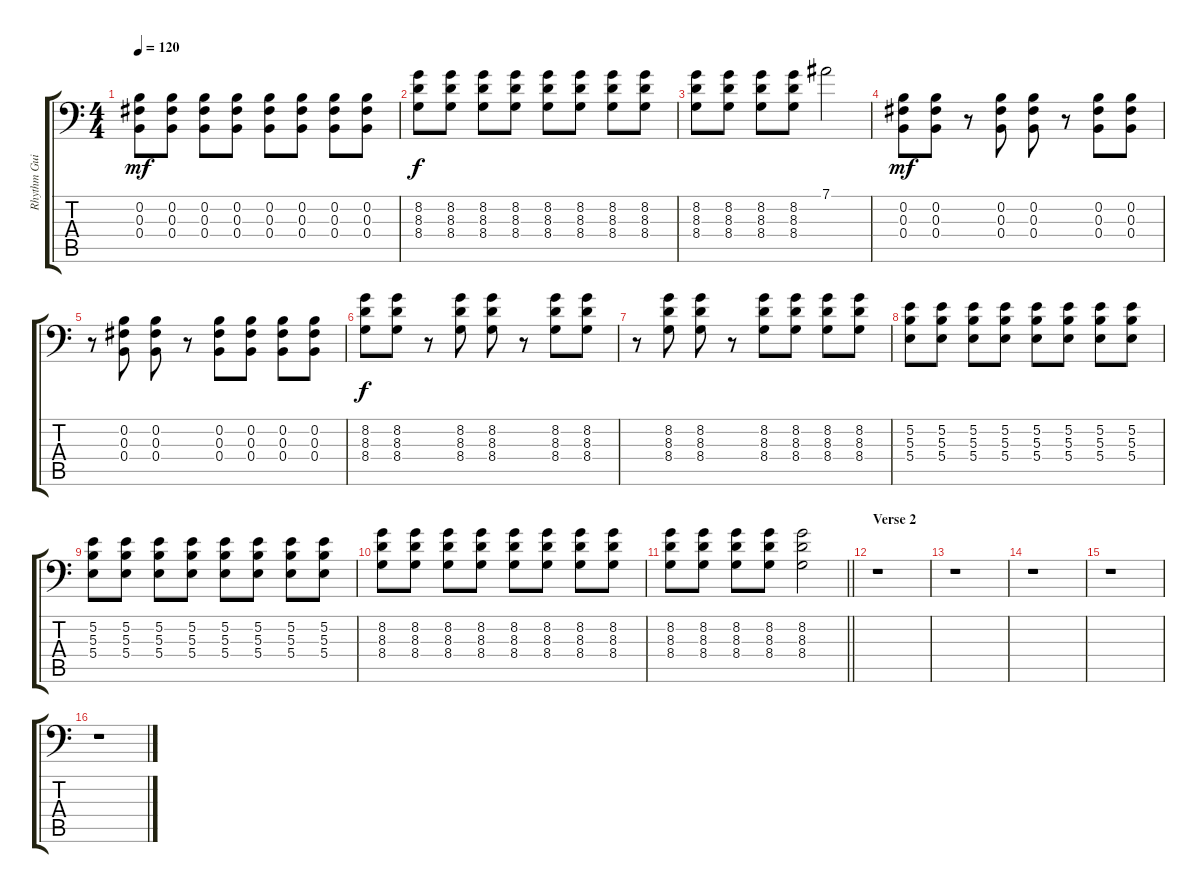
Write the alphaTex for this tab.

\track ("Rhythm Guitar" "Rhythm Gui") {instrument distortionguitar}
\staff {score tabs}
\tuning (Eb3 B2 Gb2 B1 Gb1 B0) {hide}
\ts (4 4)
\tempo 120
\clef f4
\ks c
(0.2 0.3 0.4).8{dy mf} (0.2 0.3 0.4).8 (0.2 0.3 0.4).8 (0.2 0.3 0.4).8 (0.2 0.3 0.4).8 (0.2 0.3 0.4).8 (0.2 0.3 0.4).8 (0.2 0.3 0.4).8 |
(8.2 8.3 8.4).8{dy f} (8.2 8.3 8.4).8 (8.2 8.3 8.4).8 (8.2 8.3 8.4).8 (8.2 8.3 8.4).8 (8.2 8.3 8.4).8 (8.2 8.3 8.4).8 (8.2 8.3 8.4).8 |
(8.2 8.3 8.4).8 (8.2 8.3 8.4).8 (8.2 8.3 8.4).8 (8.2 8.3 8.4).8 7.1.2 |
(0.2 0.3 0.4).8{dy mf} (0.2 0.3 0.4).8 r.8 (0.2 0.3 0.4).8 (0.2 0.3 0.4).8 r.8 (0.2 0.3 0.4).8 (0.2 0.3 0.4).8 |
r.8 (0.2 0.3 0.4).8 (0.2 0.3 0.4).8 r.8 (0.2 0.3 0.4).8 (0.2 0.3 0.4).8 (0.2 0.3 0.4).8 (0.2 0.3 0.4).8 |
(8.2 8.3 8.4).8{dy f} (8.2 8.3 8.4).8 r.8 (8.2 8.3 8.4).8 (8.2 8.3 8.4).8 r.8 (8.2 8.3 8.4).8 (8.2 8.3 8.4).8 |
r.8 (8.2 8.3 8.4).8 (8.2 8.3 8.4).8 r.8 (8.2 8.3 8.4).8 (8.2 8.3 8.4).8 (8.2 8.3 8.4).8 (8.2 8.3 8.4).8 |
(5.2 5.3 5.4).8 (5.2 5.3 5.4).8 (5.2 5.3 5.4).8 (5.2 5.3 5.4).8 (5.2 5.3 5.4).8 (5.2 5.3 5.4).8 (5.2 5.3 5.4).8 (5.2 5.3 5.4).8 |
(5.2 5.3 5.4).8 (5.2 5.3 5.4).8 (5.2 5.3 5.4).8 (5.2 5.3 5.4).8 (5.2 5.3 5.4).8 (5.2 5.3 5.4).8 (5.2 5.3 5.4).8 (5.2 5.3 5.4).8 |
(8.2 8.3 8.4).8 (8.2 8.3 8.4).8 (8.2 8.3 8.4).8 (8.2 8.3 8.4).8 (8.2 8.3 8.4).8 (8.2 8.3 8.4).8 (8.2 8.3 8.4).8 (8.2 8.3 8.4).8 |
\barLineRight lightlight
(8.2 8.3 8.4).8 (8.2 8.3 8.4).8 (8.2 8.3 8.4).8 (8.2 8.3 8.4).8 (8.2 8.3 8.4).2 |
\section ("" "Verse 2")
r.1 |
r.1 |
r.1 |
r.1 |
r.1
